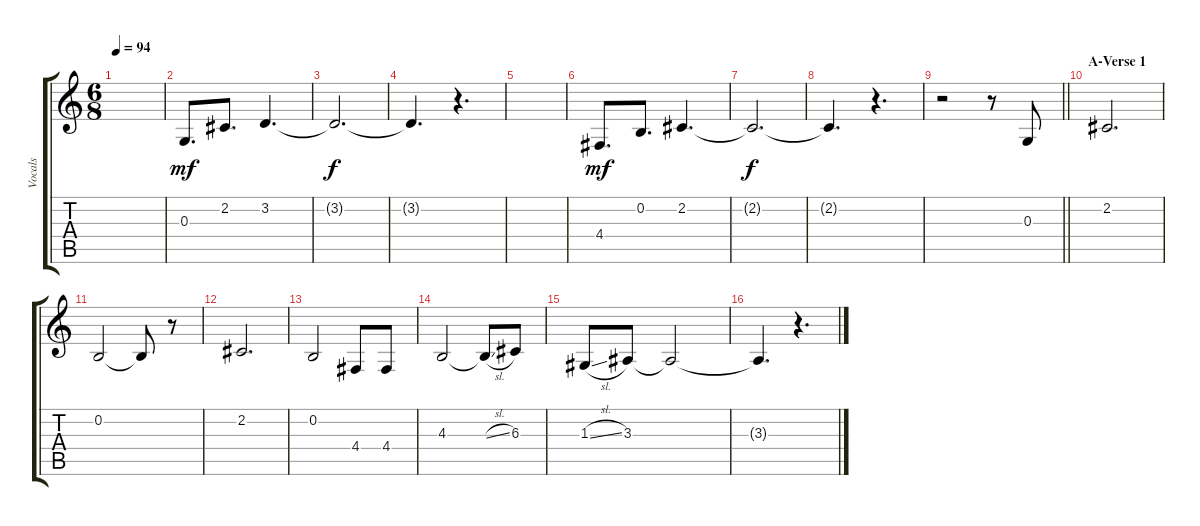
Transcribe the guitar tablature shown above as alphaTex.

\track ("Vocals" "Vocals") {instrument flute bank 255}
\staff {score tabs}
\tuning (E4 B3 G3 D3 A2 E2) {hide}
\ts (6 8)
\tempo 94
\clef g2
\ks c
|
0.3.8{d dy mf} 2.2.8{d beam merge} 3.2.4{d} |
3.2{t}.2{d dy f} |
3.2{t}.4{d} r.4{d} |
|
4.4.8{d dy mf} 0.2.8{d beam merge} 2.2.4{d} |
2.2{t}.2{d dy f} |
2.2{t}.4{d} r.4{d} |
\barLineRight lightlight
r.2 r.8 0.3.8 |
\section ("" "A-Verse 1 ")
2.2.2{d} |
0.2.2 0.2{t}.8 r.8 |
2.2.2{d} |
0.2.2 4.4.8 4.4.8 |
4.3.2{beam merge} 4.3{sl t}.8 6.3.8 |
1.3{sl}.8 3.3.8{beam merge} 3.3{t}.2 |
3.3{t}.4{d beam merge} r.4{d}
